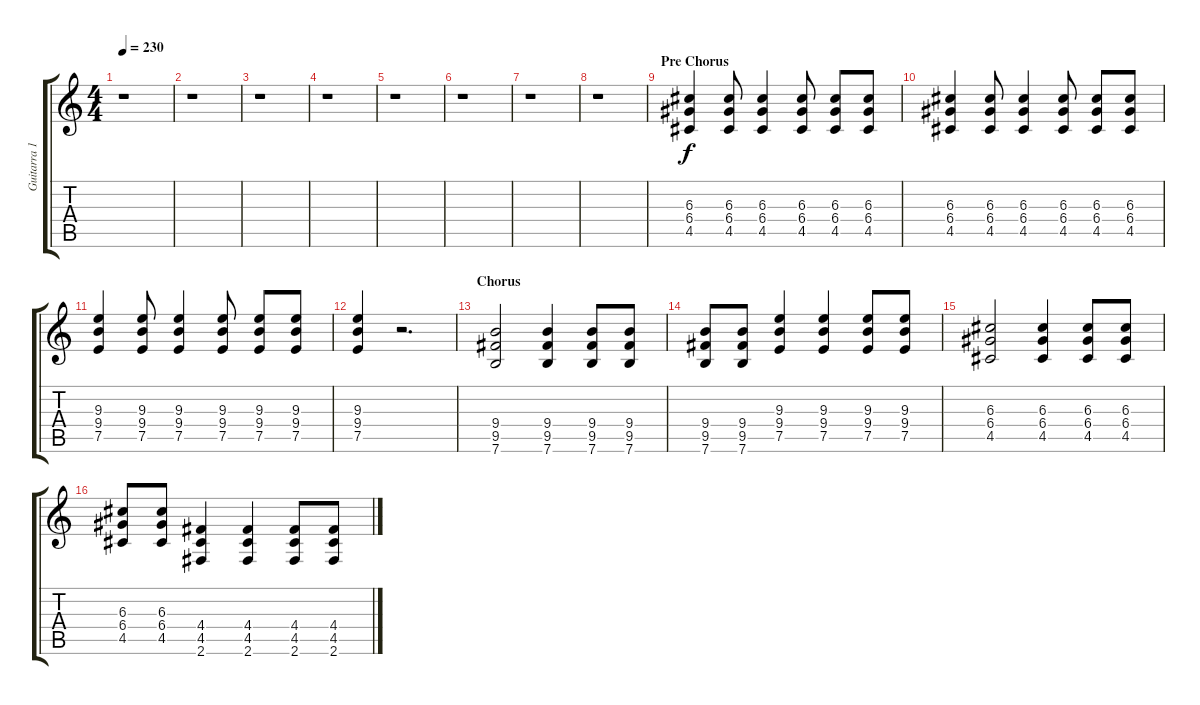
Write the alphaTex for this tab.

\track ("Guitarra 1 - Mathias" "Guitarra 1") {instrument distortionguitar}
\staff {score tabs}
\tuning (E4 B3 G3 D3 A2 E2) {hide}
\ts (4 4)
\tempo 230
\clef g2
\ks c
r.1{dy f} |
r.1 |
r.1 |
r.1 |
r.1 |
r.1 |
r.1 |
r.1 |
\section ("" "Pre Chorus")
(6.3 6.4 4.5).4 (6.3 6.4 4.5).8 (6.3 6.4 4.5).4 (6.3 6.4 4.5).8 (6.3 6.4 4.5).8 (6.3 6.4 4.5).8 |
(6.3 6.4 4.5).4 (6.3 6.4 4.5).8 (6.3 6.4 4.5).4 (6.3 6.4 4.5).8 (6.3 6.4 4.5).8 (6.3 6.4 4.5).8 |
(9.3 9.4 7.5).4 (9.3 9.4 7.5).8 (9.3 9.4 7.5).4 (9.3 9.4 7.5).8 (9.3 9.4 7.5).8 (9.3 9.4 7.5).8 |
(9.3 9.4 7.5).4 r.2{d} |
\section ("" "Chorus")
(9.4 9.5 7.6).2 (9.4 9.5 7.6).4 (9.4 9.5 7.6).8 (9.4 9.5 7.6).8 |
(9.4 9.5 7.6).8 (9.4 9.5 7.6).8 (9.3 9.4 7.5).4 (9.3 9.4 7.5).4 (9.3 9.4 7.5).8 (9.3 9.4 7.5).8 |
(6.3 6.4 4.5).2 (6.3 6.4 4.5).4 (6.3 6.4 4.5).8 (6.3 6.4 4.5).8 |
(6.3 6.4 4.5).8 (6.3 6.4 4.5).8 (4.4 4.5 2.6).4 (4.4 4.5 2.6).4 (4.4 4.5 2.6).8 (4.4 4.5 2.6).8
